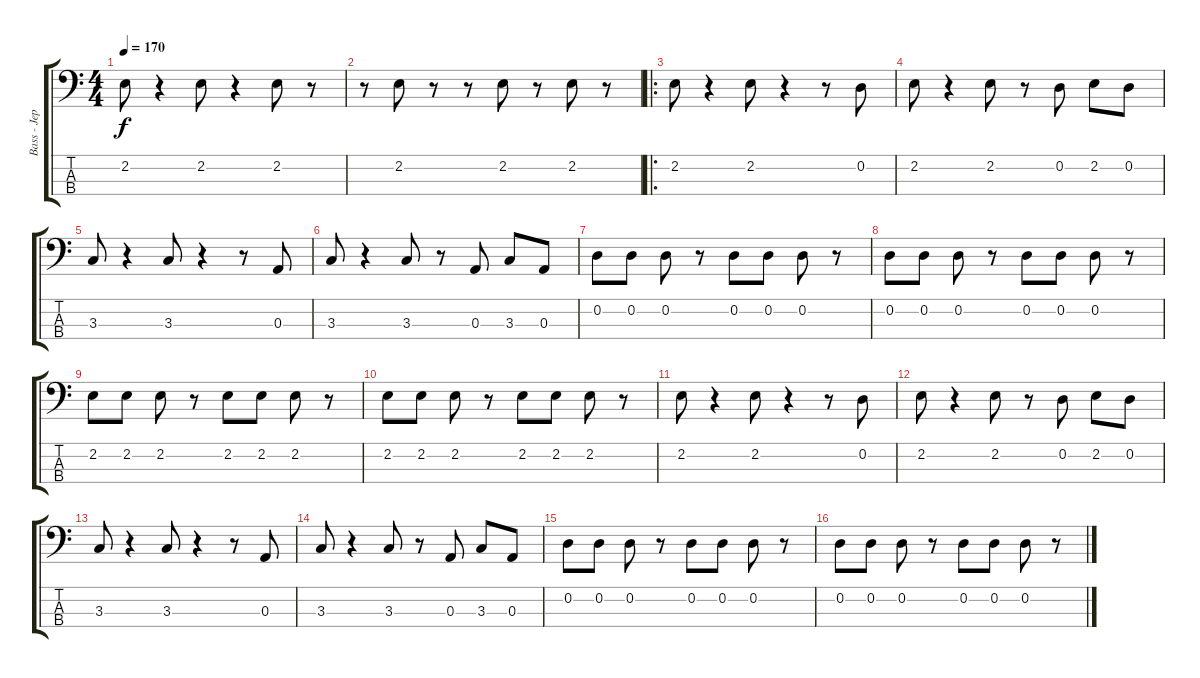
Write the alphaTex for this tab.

\track ("Bass - Jeph Howard" "Bass - Jep") {instrument electricbasspick}
\staff {score tabs}
\tuning (G2 D2 A1 D1) {hide}
\ts (4 4)
\tempo 170
\clef f4
\ks c
2.2.8{dy f} r.4 2.2.8 r.4 2.2.8 r.8 |
r.8 2.2.8 r.8 r.8 2.2.8 r.8 2.2.8 r.8 |
\ro
2.2.8 r.4 2.2.8 r.4 r.8 0.2.8 |
2.2.8 r.4 2.2.8 r.8 0.2.8 2.2.8 0.2.8 |
3.3.8 r.4 3.3.8 r.4 r.8 0.3.8 |
3.3.8 r.4 3.3.8 r.8 0.3.8 3.3.8 0.3.8 |
0.2.8 0.2.8 0.2.8 r.8 0.2.8 0.2.8 0.2.8 r.8 |
0.2.8 0.2.8 0.2.8 r.8 0.2.8 0.2.8 0.2.8 r.8 |
2.2.8 2.2.8 2.2.8 r.8 2.2.8 2.2.8 2.2.8 r.8 |
2.2.8 2.2.8 2.2.8 r.8 2.2.8 2.2.8 2.2.8 r.8 |
2.2.8 r.4 2.2.8 r.4 r.8 0.2.8 |
2.2.8 r.4 2.2.8 r.8 0.2.8 2.2.8 0.2.8 |
3.3.8 r.4 3.3.8 r.4 r.8 0.3.8 |
3.3.8 r.4 3.3.8 r.8 0.3.8 3.3.8 0.3.8 |
0.2.8 0.2.8 0.2.8 r.8 0.2.8 0.2.8 0.2.8 r.8 |
0.2.8 0.2.8 0.2.8 r.8 0.2.8 0.2.8 0.2.8 r.8
